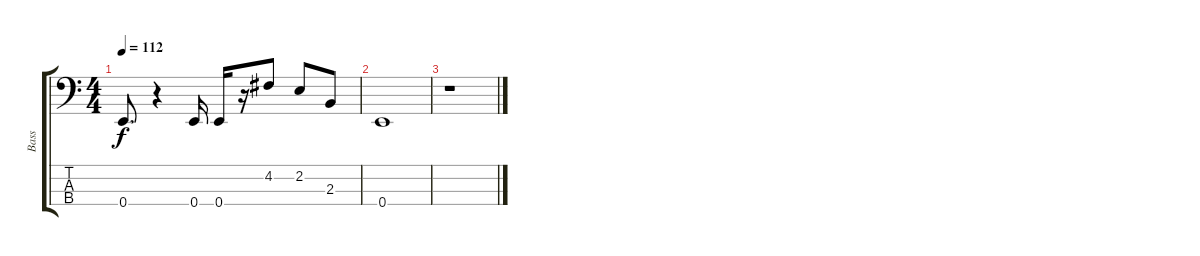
\track ("Bass" "Bass") {instrument electricbassfinger}
\staff {score tabs}
\tuning (G2 D2 A1 E1) {hide}
\ts (4 4)
\tempo 112
\clef f4
\ks c
0.4.8{d dy f} r.4 0.4.16 0.4.16 r.16 4.2.8 2.2.8 2.3.8 |
0.4.1 |
r.1
